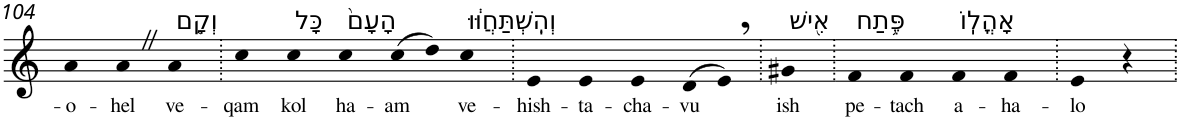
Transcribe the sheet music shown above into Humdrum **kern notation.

**kern	**text
*part1	*part1
*staff1	*staff1
*I"Piano	*
*I'Pno	*
!!LO:PB:g=z
*clefG2	*
*k[]	*
=104	=104
!	!LO:LY:b
4a	-o-
!	!LO:LY:b
4aZ	-hel
!LO:TX:a:t=וְקָ֤ם	!
!	!LO:LY:b
4a	ve-
=105.	=105.
!	!LO:LY:b
4cc	-qam
!LO:TX:a:t=כָּל	!
!	!LO:LY:b
4cc	kol
!LO:TX:a:t=הָעָם֙	!
!	!LO:LY:b
4cc	ha-
!	!LO:LY:b
(>8cc	-am
8dd)	.
!LO:TX:a:t=וְהִֽשְׁתַּחֲוּ֔וּ	!
!	!LO:LY:b
4cc	ve-
=106.	=106.
!	!LO:LY:b
4e	-hish-
!	!LO:LY:b
4e	-ta-
!	!LO:LY:b
4e	-cha-
!	!LO:LY:b
(>8d	-vu
8e,)	.
=107.	=107.
!LO:TX:a:t=אִ֖ישׁ	!
!	!LO:LY:b
4g#X	ish
=108.	=108.
!LO:TX:a:t=פֶּ֥תַח	!
!	!LO:LY:b
4f	pe-
!	!LO:LY:b
4f	-tach
!LO:TX:a:t=אָהֳלֽוֹ	!
!	!LO:LY:b
4f	a-
!	!LO:LY:b
4f	-ha-
=109.	=109.
!	!LO:LY:b
4e	-lo
4r	.
=.	=.
*-	*-
